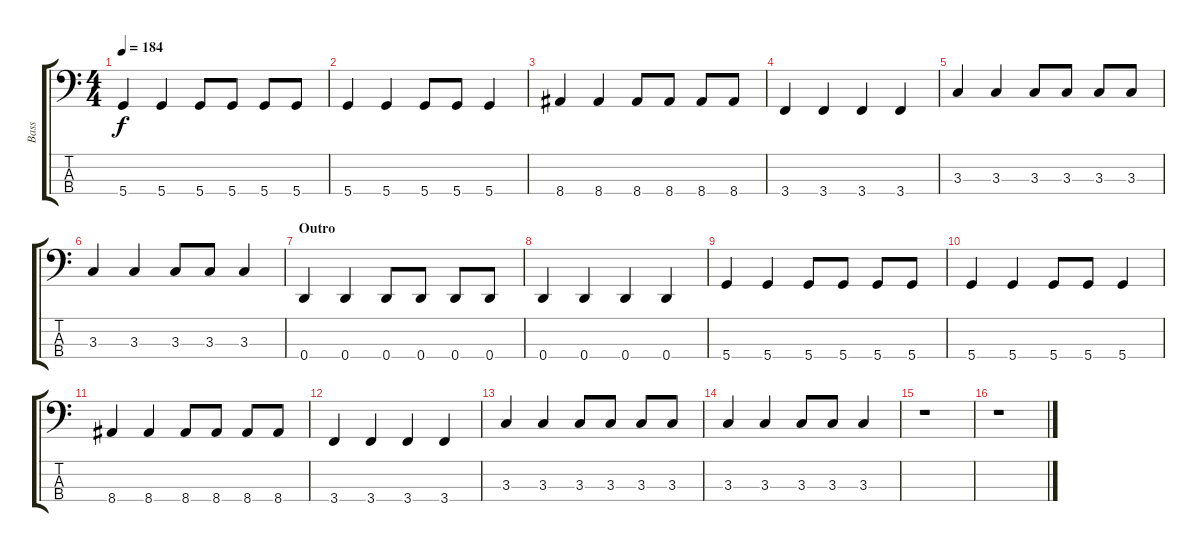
\track ("Bass" "Bass") {instrument electricbasspick}
\staff {score tabs}
\tuning (G2 D2 A1 D1) {hide}
\ts (4 4)
\tempo 184
\clef f4
\ks c
5.4.4{dy f} 5.4.4 5.4.8 5.4.8 5.4.8 5.4.8 |
5.4.4 5.4.4 5.4.8 5.4.8 5.4.4 |
8.4.4 8.4.4 8.4.8 8.4.8 8.4.8 8.4.8 |
3.4.4 3.4.4 3.4.4 3.4.4 |
3.3.4 3.3.4 3.3.8 3.3.8 3.3.8 3.3.8 |
3.3.4 3.3.4 3.3.8 3.3.8 3.3.4 |
\section ("" "Outro")
0.4.4 0.4.4 0.4.8 0.4.8 0.4.8 0.4.8 |
0.4.4 0.4.4 0.4.4 0.4.4 |
5.4.4 5.4.4 5.4.8 5.4.8 5.4.8 5.4.8 |
5.4.4 5.4.4 5.4.8 5.4.8 5.4.4 |
8.4.4 8.4.4 8.4.8 8.4.8 8.4.8 8.4.8 |
3.4.4 3.4.4 3.4.4 3.4.4 |
3.3.4 3.3.4 3.3.8 3.3.8 3.3.8 3.3.8 |
3.3.4 3.3.4 3.3.8 3.3.8 3.3.4 |
r.1 |
r.1
